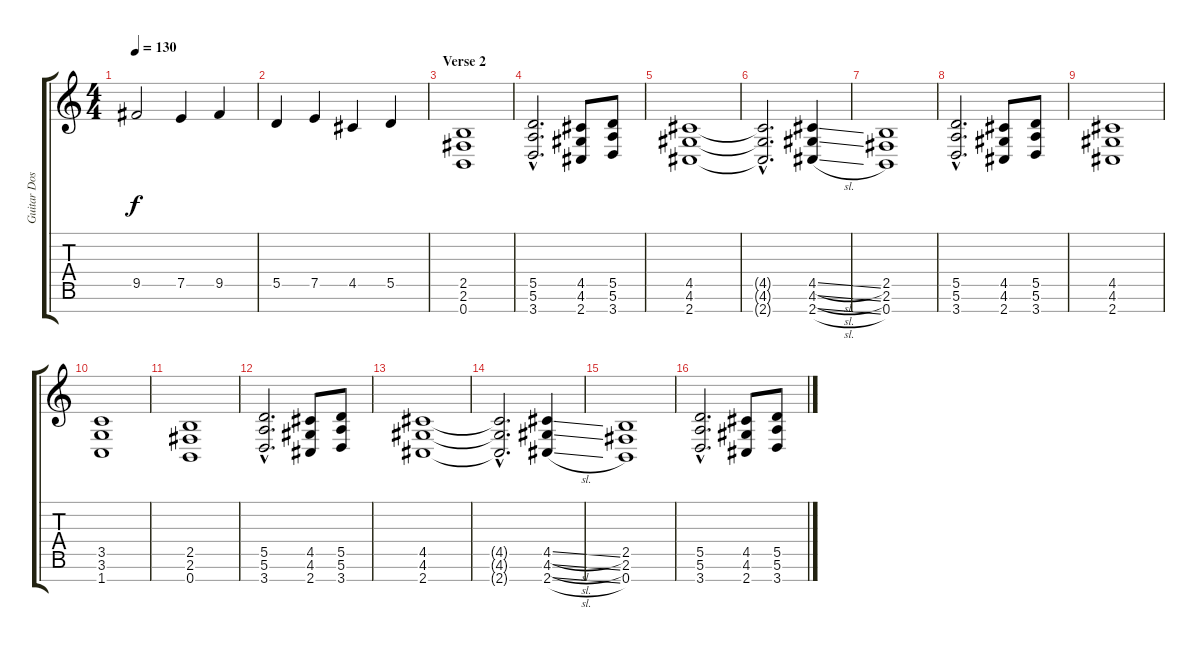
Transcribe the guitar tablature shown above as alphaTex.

\track ("Guitar Dos" "Guitar Dos") {instrument distortionguitar}
\staff {score tabs}
\tuning (E4 B3 G3 D3 A2 E2 B1) {hide}
\ts (4 4)
\tempo 130
\clef g2
\ks c
9.5{t}.2{dy f} 7.5.4 9.5.4 |
5.5.4 7.5.4 4.5.4 5.5.4 |
\section ("" "Verse 2")
(2.5 2.6 0.7).1{volume 9 instrument distortionguitar} |
(5.5{hac} 5.6{hac} 3.7{hac}).2{d} (4.5 4.6 2.7).8 (5.5 5.6 3.7).8 |
(4.5 4.6 2.7).1 |
(4.5{hac t} 4.6{hac t} 2.7{hac t}).2{d} (4.5{sl} 4.6{sl} 2.7{sl}).4 |
(2.5 2.6 0.7).1 |
(5.5{hac} 5.6{hac} 3.7{hac}).2{d} (4.5 4.6 2.7).8 (5.5 5.6 3.7).8 |
(4.5 4.6 2.7).1 |
(3.5 3.6 1.7).1 |
(2.5 2.6 0.7).1 |
(5.5{hac} 5.6{hac} 3.7{hac}).2{d} (4.5 4.6 2.7).8 (5.5 5.6 3.7).8 |
(4.5 4.6 2.7).1 |
(4.5{hac t} 4.6{hac t} 2.7{hac t}).2{d} (4.5{sl} 4.6{sl} 2.7{sl}).4 |
(2.5 2.6 0.7).1 |
(5.5{hac} 5.6{hac} 3.7{hac}).2{d} (4.5 4.6 2.7).8 (5.5 5.6 3.7).8
